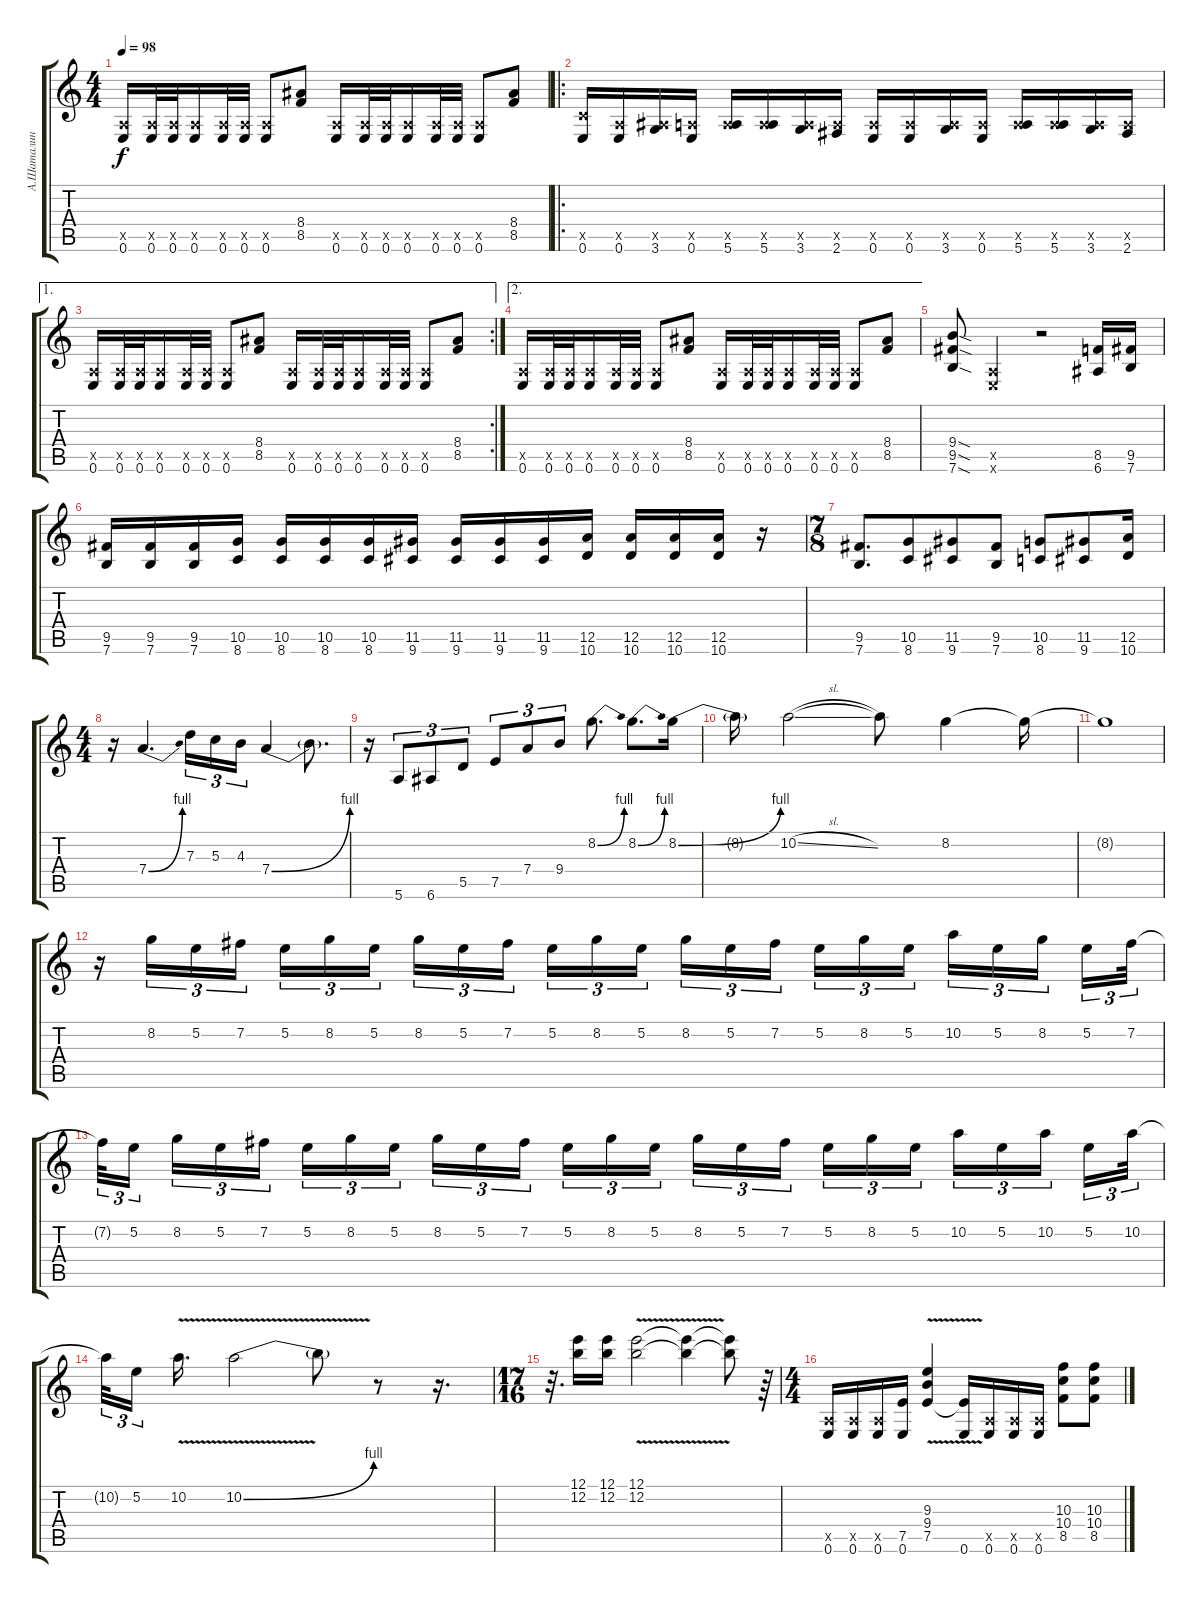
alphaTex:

\track ("А.Шаталин" "А.Шаталин") {instrument distortionguitar}
\staff {score tabs}
\tuning (E4 B3 G3 D3 A2 E2) {hide}
\ts (4 4)
\tempo 98
\clef g2
\ks c
(0.5{x} 0.6).16{dy f} (0.5{x} 0.6).32 (0.5{x} 0.6).32 (0.5{x} 0.6).16 (0.5{x} 0.6).32 (0.5{x} 0.6).32 (0.5{x} 0.6).8 (8.4 8.5).8 (0.5{x} 0.6).16 (0.5{x} 0.6).32 (0.5{x} 0.6).32 (0.5{x} 0.6).16 (0.5{x} 0.6).32 (0.5{x} 0.6).32 (0.5{x} 0.6).8 (8.4 8.5).8 |
\ro
(3.5{x} 0.6).16 (0.5{x} 0.6).16 (1.5{x} 3.6).16 (0.5{x} 0.6).16 (0.5{x} 5.6).16 (0.5{x} 5.6).16 (0.5{x} 3.6).16 (0.5{x} 2.6).16 (0.5{x} 0.6).16 (0.5{x} 0.6).16 (0.5{x} 3.6).16 (0.5{x} 0.6).16 (0.5{x} 5.6).16 (0.5{x} 5.6).16 (0.5{x} 3.6).16 (0.5{x} 2.6).16 |
\ae 1
\rc 2
(0.5{x} 0.6).16 (0.5{x} 0.6).32 (0.5{x} 0.6).32 (0.5{x} 0.6).16 (0.5{x} 0.6).32 (0.5{x} 0.6).32 (0.5{x} 0.6).8 (8.4 8.5).8 (0.5{x} 0.6).16 (0.5{x} 0.6).32 (0.5{x} 0.6).32 (0.5{x} 0.6).16 (0.5{x} 0.6).32 (0.5{x} 0.6).32 (0.5{x} 0.6).8 (8.4 8.5).8 |
\ae 2
(0.5{x} 0.6).16 (0.5{x} 0.6).32 (0.5{x} 0.6).32 (0.5{x} 0.6).16 (0.5{x} 0.6).32 (0.5{x} 0.6).32 (0.5{x} 0.6).8 (8.4 8.5).8 (0.5{x} 0.6).16 (0.5{x} 0.6).32 (0.5{x} 0.6).32 (0.5{x} 0.6).16 (0.5{x} 0.6).32 (0.5{x} 0.6).32 (0.5{x} 0.6).8 (8.4 8.5).8 |
(9.4{sod} 9.5{sod} 7.6{sod}).8 (0.5{x} 0.6{x}).4 r.2 (8.5 6.6).16 (9.5 7.6).16 |
(9.5 7.6).16 (9.5 7.6).16 (9.5 7.6).16 (10.5 8.6).16 (10.5 8.6).16 (10.5 8.6).16 (10.5 8.6).16 (11.5 9.6).16 (11.5 9.6).16 (11.5 9.6).16 (11.5 9.6).16 (12.5 10.6).16 (12.5 10.6).16 (12.5 10.6).16 (12.5 10.6).16 r.16 |
\ts (7 8)
(9.5 7.6).8{d} (10.5 8.6).8 (11.5 9.6).8 (9.5 7.6).8 (10.5 8.6).8 (11.5 9.6).8 (12.5 10.6).16 |
\ts (4 4)
r.16{volume 16 balance 8} 7.4{be (bend 0 0 60 4)}.4{d} 7.3.16{tu (3 2)} 5.3.16{tu (3 2)} 4.3.16{tu (3 2)} 7.4{be (bend 0 0 60 4)}.4 7.4{t}.8{d} |
r.16 5.6.8{tu (3 2)} 6.6.8{tu (3 2)} 5.5.8{tu (3 2)} 7.5.8{tu (3 2)} 7.4.8{tu (3 2)} 9.4.8{tu (3 2)} 8.2{be (bend 0 0 60 4)}.8{d} 8.2{be (bend 0 0 60 4)}.8{d} 8.2{be (bend 0 0 60 4)}.16 |
8.2{t}.16 10.2{sl}.2 10.2{t}.8 8.2.4 8.2{t}.16 |
8.2{t}.1 |
r.16 8.2.16{tu (3 2)} 5.2.16{tu (3 2)} 7.2.16{tu (3 2) beam splitsecondary} 5.2.16{tu (3 2)} 8.2.16{tu (3 2)} 5.2.16{tu (3 2) beam splitsecondary} 8.2.16{tu (3 2)} 5.2.16{tu (3 2)} 7.2.16{tu (3 2) beam splitsecondary} 5.2.16{tu (3 2)} 8.2.16{tu (3 2)} 5.2.16{tu (3 2) beam splitsecondary} 8.2.16{tu (3 2)} 5.2.16{tu (3 2)} 7.2.16{tu (3 2) beam splitsecondary} 5.2.16{tu (3 2)} 8.2.16{tu (3 2)} 5.2.16{tu (3 2) beam splitsecondary} 10.2.16{tu (3 2)} 5.2.16{tu (3 2)} 8.2.16{tu (3 2) beam splitsecondary} 5.2.16{tu (3 2)} 7.2.32{tu (3 2)} |
7.2{t}.32{tu (3 2)} 5.2.16{tu (3 2) beam splitsecondary} 8.2.16{tu (3 2)} 5.2.16{tu (3 2)} 7.2.16{tu (3 2) beam splitsecondary} 5.2.16{tu (3 2)} 8.2.16{tu (3 2)} 5.2.16{tu (3 2) beam splitsecondary} 8.2.16{tu (3 2)} 5.2.16{tu (3 2)} 7.2.16{tu (3 2) beam splitsecondary} 5.2.16{tu (3 2)} 8.2.16{tu (3 2)} 5.2.16{tu (3 2) beam splitsecondary} 8.2.16{tu (3 2)} 5.2.16{tu (3 2)} 7.2.16{tu (3 2) beam splitsecondary} 5.2.16{tu (3 2)} 8.2.16{tu (3 2)} 5.2.16{tu (3 2) beam splitsecondary} 10.2.16{tu (3 2)} 5.2.16{tu (3 2)} 10.2.16{tu (3 2) beam splitsecondary} 5.2.16{tu (3 2)} 10.2.32{tu (3 2)} |
10.2{t}.32{tu (3 2)} 5.2.16{tu (3 2) beam splitsecondary} 10.2{v}.16{d} 10.2{be (bend 0 0 60 4) v}.2 10.2{t}.8 r.8 r.16{d} |
\ts (17 16)
r.32{d} (12.1 12.2).16 (12.1 12.2).16 (12.1{v} 12.2{v}).2 (12.1{t} 12.2{t}).4 (12.1{t} 12.2{t}).8 r.64 |
\ts (4 4)
(0.5{x} 0.6).16{volume 10 balance 0} (0.5{x} 0.6).16 (0.5{x} 0.6).16 (7.5 0.6).16 (9.3 9.4 7.5{v}).4 (7.5{t} 0.6).16 (0.5{x} 0.6).16 (0.5{x} 0.6).16 (0.5{x} 0.6).16 (10.3 10.4 8.5).8 (10.3 10.4 8.5).8
